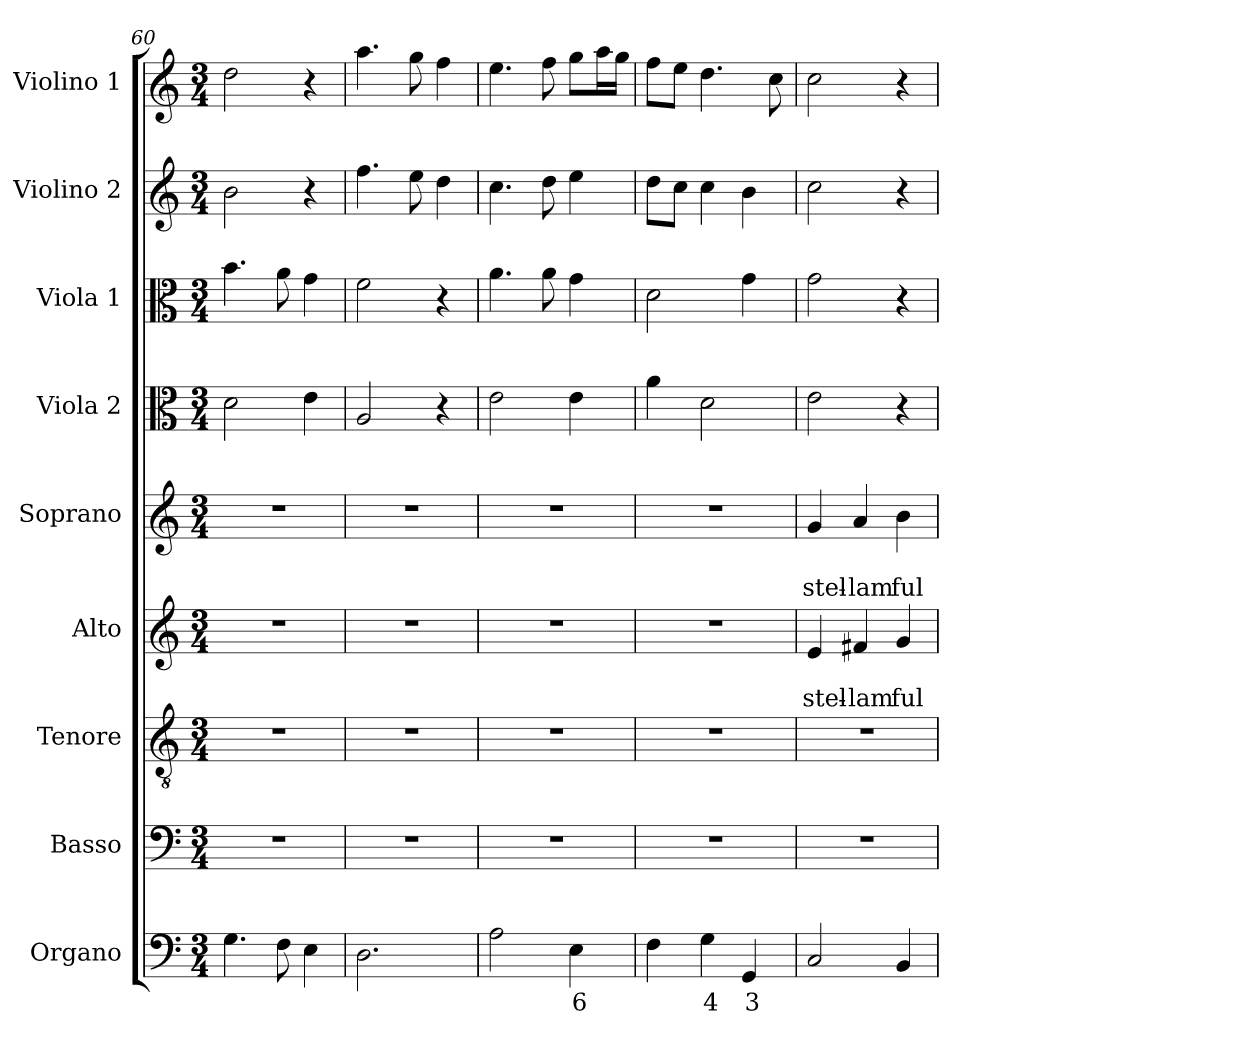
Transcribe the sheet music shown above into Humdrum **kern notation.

**kern	**text	**kern	**kern	**kern	**text	**text	**kern	**text	**text	**kern	**kern	**kern	**kern
*part9	*part9	*part8	*part7	*part6	*part6	*part6	*part5	*part5	*part5	*part4	*part3	*part2	*part1
*staff9	*staff9	*staff8	*staff7	*staff6	*staff6	*staff6	*staff5	*staff5	*staff5	*staff4	*staff3	*staff2	*staff1
*I"Organo	*	*I"Basso	*I"Tenore	*I"Alto	*	*	*I"Soprano	*	*	*I"Viola 2	*I"Viola 1	*I"Violino 2	*I"Violino 1
*I'Org.	*	*I'B	*I'T	*I'A	*	*	*I'S	*	*	*I'Vla. 2	*I'Vla. 1	*I'Vln. 2	*I'Vln. 1
*clefF4	*	*clefF4	*clefGv2	*clefG2	*	*	*clefG2	*	*	*clefC3	*clefC3	*clefG2	*clefG2
*k[]	*	*k[]	*k[]	*k[]	*	*	*k[]	*	*	*k[]	*k[]	*k[]	*k[]
*C:	*	*C:	*C:	*C:	*	*	*C:	*	*	*C:	*C:	*C:	*C:
*M3/4	*	*M3/4	*M3/4	*M3/4	*	*	*M3/4	*	*	*M3/4	*M3/4	*M3/4	*M3/4
=60	=60	=60	=60	=60	=60	=60	=60	=60	=60	=60	=60	=60	=60
4.G\	.	2.r	2.r	2.r	.	.	2.r	.	.	2d\	4.b\	2b\	2dd\
8F\	.	.	.	.	.	.	.	.	.	.	8a\	.	.
4E\	.	.	.	.	.	.	.	.	.	4e\	4g\	4r	4r
=61	=61	=61	=61	=61	=61	=61	=61	=61	=61	=61	=61	=61	=61
2.D\	.	2.r	2.r	2.r	.	.	2.r	.	.	2A/	2f\	4.ff\	4.aa\
.	.	.	.	.	.	.	.	.	.	.	.	8ee\	8gg\
.	.	.	.	.	.	.	.	.	.	4r	4r	4dd\	4ff\
=62	=62	=62	=62	=62	=62	=62	=62	=62	=62	=62	=62	=62	=62
2A\	.	2.r	2.r	2.r	.	.	2.r	.	.	2e\	4.a\	4.cc\	4.ee\
.	.	.	.	.	.	.	.	.	.	.	8a\	8dd\	8ff\
!	!LO:LY:b	!	!	!	!	!	!	!	!	!	!	!	!
4E\	6	.	.	.	.	.	.	.	.	4e\	4g\	4ee\	8gg\L
.	.	.	.	.	.	.	.	.	.	.	.	.	16aa\L
.	.	.	.	.	.	.	.	.	.	.	.	.	16gg\JJ
=63	=63	=63	=63	=63	=63	=63	=63	=63	=63	=63	=63	=63	=63
4F\	.	2.r	2.r	2.r	.	.	2.r	.	.	4a\	2d\	8dd\L	8ff\L
.	.	.	.	.	.	.	.	.	.	.	.	8cc\J	8ee\J
!	!LO:LY:b	!	!	!	!	!	!	!	!	!	!	!	!
4G\	4	.	.	.	.	.	.	.	.	2d\	.	4cc\	4.dd\
!	!LO:LY:b	!	!	!	!	!	!	!	!	!	!	!	!
4GG/	3	.	.	.	.	.	.	.	.	.	4g\	4b\	.
.	.	.	.	.	.	.	.	.	.	.	.	.	8cc\
=64	=64	=64	=64	=64	=64	=64	=64	=64	=64	=64	=64	=64	=64
!	!	!	!	!	!	!LO:LY:b	!	!	!LO:LY:b	!	!	!	!
2C/	.	2.r	2.r	4e/	.	stel-	4g/	.	stel-	2e\	2g\	2cc\	2cc\
!	!	!	!	!	!	!LO:LY:b	!	!	!LO:LY:b	!	!	!	!
.	.	.	.	4f#X/	.	-lam	4a/	.	-lam	.	.	.	.
!	!	!	!	!	!	!LO:LY:b	!	!	!LO:LY:b	!	!	!	!
4BB/	.	.	.	4g/	.	ful-	4b\	.	ful-	4r	4r	4r	4r
=	=	=	=	=	=	=	=	=	=	=	=	=	=
*-	*-	*-	*-	*-	*-	*-	*-	*-	*-	*-	*-	*-	*-
